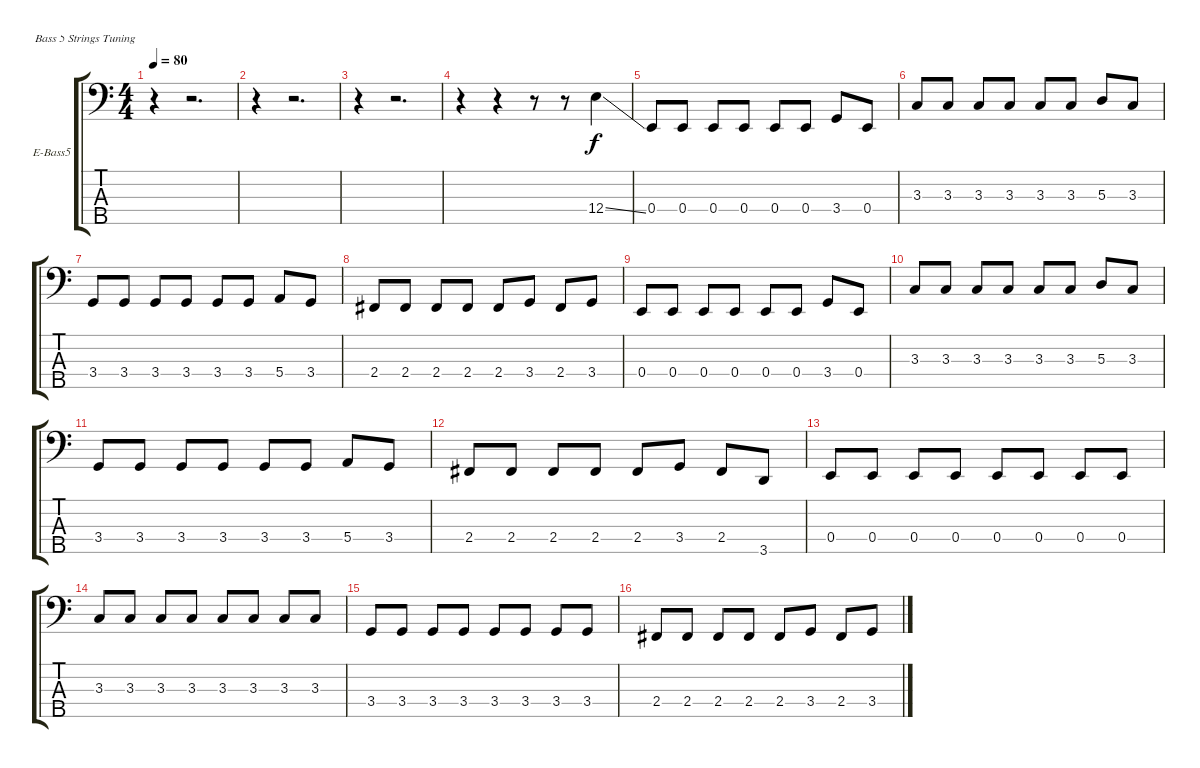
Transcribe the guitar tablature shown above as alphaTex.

\bracketExtendMode groupsimilarinstruments
\firstSystemTrackNameOrientation horizontal
\otherSystemsTrackNameOrientation horizontal
\track ("Bass" "E-Bass5") {instrument electricbasspick}
\staff {score tabs}
\tuning (G2 D2 A1 E1 B0)
\ts (4 4)
\tempo 80
\clef f4
\ks c
r.4{dy f instrument electricbasspick} r.2{d} |
r.4 r.2{d} |
r.4 r.2{d} |
r.4 r.4 r.8 r.8 12.4{ss}.4 |
0.4.8 0.4.8 0.4.8 0.4.8 0.4.8 0.4.8 3.4.8 0.4.8 |
3.3.8 3.3.8 3.3.8 3.3.8 3.3.8 3.3.8 5.3.8 3.3.8 |
3.4.8 3.4.8 3.4.8 3.4.8 3.4.8 3.4.8 5.4.8 3.4.8 |
2.4.8 2.4.8 2.4.8 2.4.8 2.4.8 3.4.8 2.4.8 3.4.8 |
0.4.8 0.4.8 0.4.8 0.4.8 0.4.8 0.4.8 3.4.8 0.4.8 |
3.3.8 3.3.8 3.3.8 3.3.8 3.3.8 3.3.8 5.3.8 3.3.8 |
3.4.8 3.4.8 3.4.8 3.4.8 3.4.8 3.4.8 5.4.8 3.4.8 |
2.4.8 2.4.8 2.4.8 2.4.8 2.4.8 3.4.8 2.4.8 3.5.8 |
0.4.8 0.4.8 0.4.8 0.4.8 0.4.8 0.4.8 0.4.8 0.4.8 |
3.3.8 3.3.8 3.3.8 3.3.8 3.3.8 3.3.8 3.3.8 3.3.8 |
3.4.8 3.4.8 3.4.8 3.4.8 3.4.8 3.4.8 3.4.8 3.4.8 |
2.4.8 2.4.8 2.4.8 2.4.8 2.4.8 3.4.8 2.4.8 3.4.8
